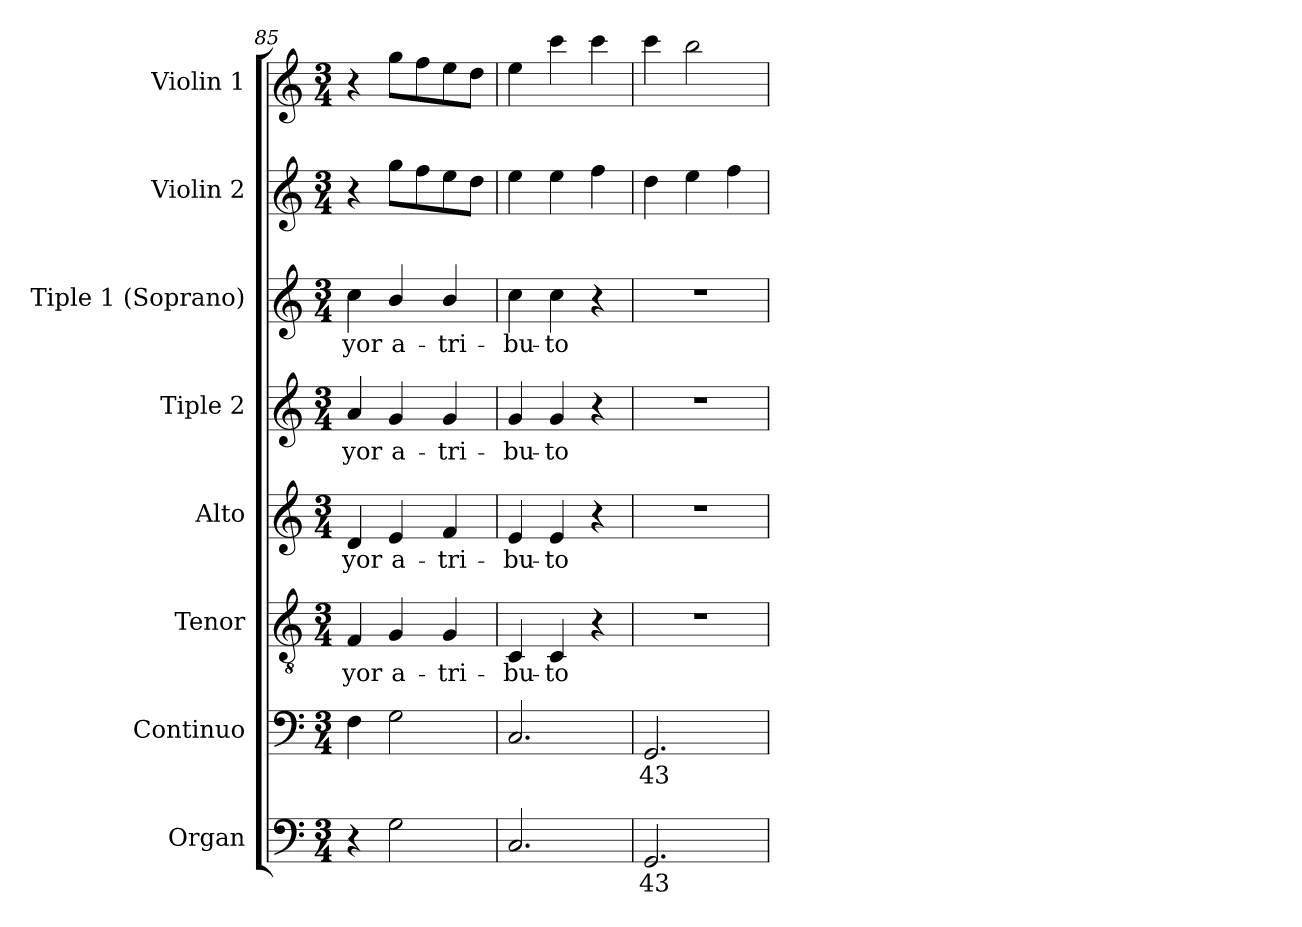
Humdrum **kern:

**kern	**text	**kern	**text	**kern	**text	**kern	**text	**kern	**text	**kern	**text	**kern	**kern
*part8	*part8	*part7	*part7	*part6	*part6	*part5	*part5	*part4	*part4	*part3	*part3	*part2	*part1
*staff8	*staff8	*staff7	*staff7	*staff6	*staff6	*staff5	*staff5	*staff4	*staff4	*staff3	*staff3	*staff2	*staff1
*I"Organ	*	*I"Continuo	*	*I"Tenor	*	*I"Alto	*	*I"Tiple 2	*	*I"Tiple 1 (Soprano)	*	*I"Violin 2	*I"Violin 1
*I'Org.	*	*I'Cont.	*	*I'T.	*	*I'A.	*	*	*	*I'S	*	*I'Vln. 2	*I'Vln. 1
*clefF4	*	*clefF4	*	*clefGv2	*	*clefG2	*	*clefG2	*	*clefG2	*	*clefG2	*clefG2
*	*	*	*	*ITrd7c12	*	*	*	*	*	*	*	*	*
*k[]	*	*k[]	*	*k[]	*	*k[]	*	*k[]	*	*k[]	*	*k[]	*k[]
*C:	*	*C:	*	*C:	*	*C:	*	*C:	*	*C:	*	*C:	*C:
*M3/4	*	*M3/4	*	*M3/4	*	*M3/4	*	*M3/4	*	*M3/4	*	*M3/4	*M3/4
=85	=85	=85	=85	=85	=85	=85	=85	=85	=85	=85	=85	=85	=85
!	!	!	!	!	!LO:LY:b:color=#000000	!	!	!	!	!	!	!	!
!	!	!	!	!	!	!	!LO:LY:b:color=#000000	!	!	!	!	!	!
!	!	!	!	!	!	!	!	!	!LO:LY:b:color=#000000	!	!	!	!
!	!	!	!	!	!	!	!	!	!	!	!LO:LY:b:color=#000000	!	!
4r	.	4Fi\	.	4FFi/	-yor	4di/	-yor	4ai/	-yor	4cci\	-yor	4r	4r
!	!	!	!	!	!LO:LY:b:color=#000000	!	!	!	!	!	!	!	!
!	!	!	!	!	!	!	!LO:LY:b:color=#000000	!	!	!	!	!	!
!	!	!	!	!	!	!	!	!	!LO:LY:b:color=#000000	!	!	!	!
!	!	!	!	!	!	!	!	!	!	!	!LO:LY:b:color=#000000	!	!
2Gi\	.	2Gi\	.	4GGi/	a-	4ei/	a-	4gi/	a-	4bi/	a-	8ggi\L	8ggi\L
.	.	.	.	.	.	.	.	.	.	.	.	8ffi\	8ffi\
!	!	!	!	!	!LO:LY:b:color=#000000	!	!	!	!	!	!	!	!
!	!	!	!	!	!	!	!LO:LY:b:color=#000000	!	!	!	!	!	!
!	!	!	!	!	!	!	!	!	!LO:LY:b:color=#000000	!	!	!	!
!	!	!	!	!	!	!	!	!	!	!	!LO:LY:b:color=#000000	!	!
.	.	.	.	4GGi/	-tri-	4fi/	-tri-	4gi/	-tri-	4bi/	-tri-	8eei\	8eei\
.	.	.	.	.	.	.	.	.	.	.	.	8ddi\J	8ddi\J
=86	=86	=86	=86	=86	=86	=86	=86	=86	=86	=86	=86	=86	=86
!	!	!	!	!	!LO:LY:b:color=#000000	!	!	!	!	!	!	!	!
!	!	!	!	!	!	!	!LO:LY:b:color=#000000	!	!	!	!	!	!
!	!	!	!	!	!	!	!	!	!LO:LY:b:color=#000000	!	!	!	!
!	!	!	!	!	!	!	!	!	!	!	!LO:LY:b:color=#000000	!	!
2.Ci/	.	2.Ci/	.	4CCi/	-bu-	4ei/	-bu-	4gi/	-bu-	4cci\	-bu-	4eei\	4eei\
!	!	!	!	!	!LO:LY:b:color=#000000	!	!	!	!	!	!	!	!
!	!	!	!	!	!	!	!LO:LY:b:color=#000000	!	!	!	!	!	!
!	!	!	!	!	!	!	!	!	!LO:LY:b:color=#000000	!	!	!	!
!	!	!	!	!	!	!	!	!	!	!	!LO:LY:b:color=#000000	!	!
.	.	.	.	4CCi/	-to	4ei/	-to	4gi/	-to	4cci\	-to	4eei\	4ccci\
.	.	.	.	4r	.	4r	.	4r	.	4r	.	4ffi\	4ccci\
=87	=87	=87	=87	=87	=87	=87	=87	=87	=87	=87	=87	=87	=87
!	!LO:LY:b:color=#000000	!	!	!	!	!	!	!	!	!	!	!	!
!	!	!	!LO:LY:b:color=#000000	!LO:N:vis=1	!	!LO:N:vis=1	!	!LO:N:vis=1	!	!LO:N:vis=1	!	!	!
2.GGi/	43	2.GGi/	43	2.r	.	2.r	.	2.r	.	2.r	.	4ddi\	4ccci\
.	.	.	.	.	.	.	.	.	.	.	.	4eei\	2bbi\
.	.	.	.	.	.	.	.	.	.	.	.	4ffi\	.
=	=	=	=	=	=	=	=	=	=	=	=	=	=
*-	*-	*-	*-	*-	*-	*-	*-	*-	*-	*-	*-	*-	*-
